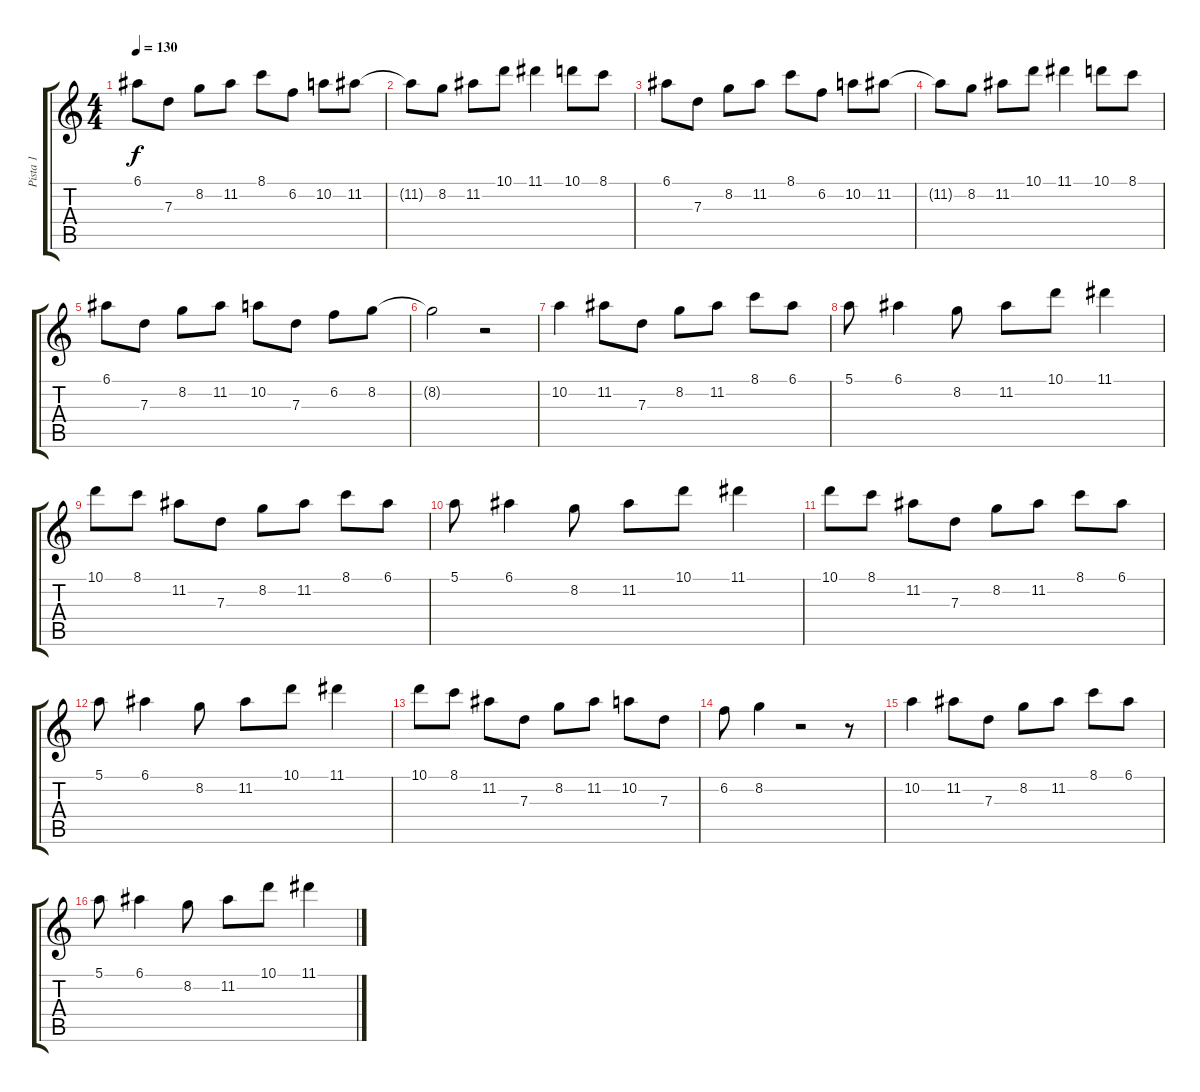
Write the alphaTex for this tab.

\track ("Pista 1" "Pista 1") {instrument distortionguitar}
\staff {score tabs}
\tuning (E4 B3 G3 D3 A2 E2) {hide}
\ts (4 4)
\tempo 130
\clef g2
\ks c
6.1.8{dy f} 7.3.8 8.2.8 11.2.8 8.1.8 6.2.8 10.2.8 11.2.8 |
11.2{t}.8 8.2.8 11.2.8 10.1.8 11.1.4 10.1.8 8.1.8 |
6.1.8 7.3.8 8.2.8 11.2.8 8.1.8 6.2.8 10.2.8 11.2.8 |
11.2{t}.8 8.2.8 11.2.8 10.1.8 11.1.4 10.1.8 8.1.8 |
6.1.8 7.3.8 8.2.8 11.2.8 10.2.8 7.3.8 6.2.8 8.2.8 |
8.2{t}.2 r.2 |
10.2.4 11.2.8 7.3.8 8.2.8 11.2.8 8.1.8 6.1.8 |
5.1.8 6.1.4 8.2.8 11.2.8 10.1.8 11.1.4 |
10.1.8 8.1.8 11.2.8 7.3.8 8.2.8 11.2.8 8.1.8 6.1.8 |
5.1.8 6.1.4 8.2.8 11.2.8 10.1.8 11.1.4 |
10.1.8 8.1.8 11.2.8 7.3.8 8.2.8 11.2.8 8.1.8 6.1.8 |
5.1.8 6.1.4 8.2.8 11.2.8 10.1.8 11.1.4 |
10.1.8 8.1.8 11.2.8 7.3.8 8.2.8 11.2.8 10.2.8 7.3.8 |
6.2.8 8.2.4 r.2 r.8 |
10.2.4 11.2.8 7.3.8 8.2.8 11.2.8 8.1.8 6.1.8 |
5.1.8 6.1.4 8.2.8 11.2.8 10.1.8 11.1.4
